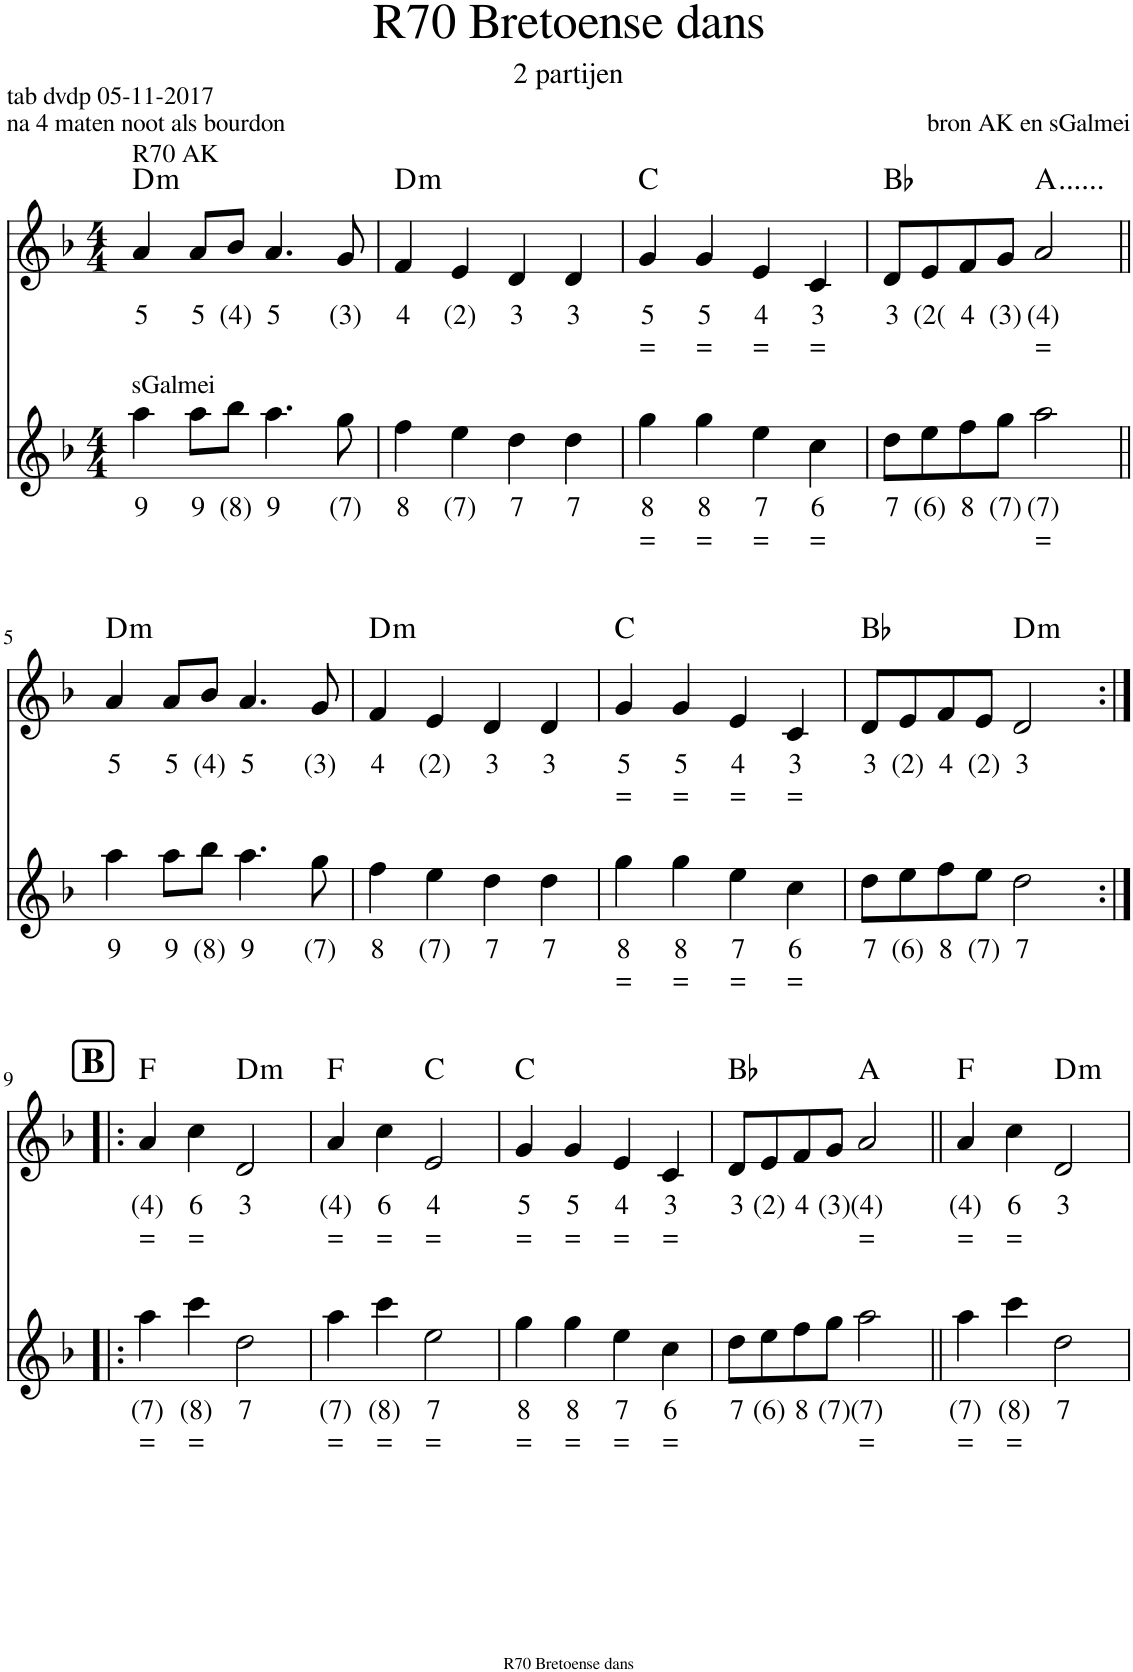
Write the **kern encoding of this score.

**kern	**text	**text	**kern	**text	**text	**harte
*part2	*part2	*part2	*part1	*part1	*part1	*part1
*staff2	*staff2	*staff2	*staff1	*staff1	*staff1	*
*I"Stem	*	*	*I"Stem	*	*	*
*clefG2	*	*	*clefG2	*	*	*
*k[b-]	*	*	*k[b-]	*	*	*
*M4/4	*	*	*M4/4	*	*	*
=1	=1	=1	=1	=1	=1	=1
!	!	!	!LO:TX:a:t=R70 AK	!	!	!
!LO:TX:a:t=sGalmei	!	!	!	!	!	!
!	!LO:LY:b	!	!	!LO:LY:b	!	!LO:H:kt=m
4aa\	9	.	4a/	5	.	D:min
!	!LO:LY:b	!	!	!LO:LY:b	!	!
8aa\L	9	.	8a/L	5	.	.
!	!LO:LY:b	!	!	!LO:LY:b	!	!
8bb-\J	(8)	.	8b-/J	(4)	.	.
!	!LO:LY:b	!	!	!LO:LY:b	!	!
4.aa\	9	.	4.a/	5	.	.
!	!LO:LY:b	!	!	!LO:LY:b	!	!
8gg\	(7)	.	8g/	(3)	.	.
=2	=2	=2	=2	=2	=2	=2
!	!LO:LY:b	!	!	!LO:LY:b	!	!LO:H:kt=m
4ff\	8	.	4f/	4	.	D:min
!	!LO:LY:b	!	!	!LO:LY:b	!	!
4ee\	(7)	.	4e/	(2)	.	.
!	!LO:LY:b	!	!	!LO:LY:b	!	!
4dd\	7	.	4d/	3	.	.
!	!LO:LY:b	!	!	!LO:LY:b	!	!
4dd\	7	.	4d/	3	.	.
=3	=3	=3	=3	=3	=3	=3
!	!LO:LY:b	!LO:LY:b	!	!LO:LY:b	!LO:LY:b	!
4gg\	8	=	4g/	5	=	C:maj
!	!LO:LY:b	!LO:LY:b	!	!LO:LY:b	!LO:LY:b	!
4gg\	8	=	4g/	5	=	.
!	!LO:LY:b	!LO:LY:b	!	!LO:LY:b	!LO:LY:b	!
4ee\	7	=	4e/	4	=	.
!	!LO:LY:b	!LO:LY:b	!	!LO:LY:b	!LO:LY:b	!
4cc\	6	=	4c/	3	=	.
=4	=4	=4	=4	=4	=4	=4
!	!LO:LY:b	!	!	!LO:LY:b	!	!
8dd\L	7	.	8d/L	3	.	Bb:maj
!	!LO:LY:b	!	!	!LO:LY:b	!	!
8ee\	(6)	.	8e/	(2(	.	.
!	!LO:LY:b	!	!	!LO:LY:b	!	!
8ff\	8	.	8f/	4	.	.
!	!LO:LY:b	!	!	!LO:LY:b	!	!
8gg\J	(7)	.	8g/J	(3)	.	.
!	!LO:LY:b	!LO:LY:b	!	!LO:LY:b	!LO:LY:b	!LO:H:kt=......
2aa\	(7)	=	2a/	(4)	=	.
!!LO:LB:g=z
=5||	=5||	=5||	=5||	=5||	=5||	=5||
!	!LO:LY:b	!	!	!LO:LY:b	!	!LO:H:kt=m
4aa\	9	.	4a/	5	.	D:min
!	!LO:LY:b	!	!	!LO:LY:b	!	!
8aa\L	9	.	8a/L	5	.	.
!	!LO:LY:b	!	!	!LO:LY:b	!	!
8bb-\J	(8)	.	8b-/J	(4)	.	.
!	!LO:LY:b	!	!	!LO:LY:b	!	!
4.aa\	9	.	4.a/	5	.	.
!	!LO:LY:b	!	!	!LO:LY:b	!	!
8gg\	(7)	.	8g/	(3)	.	.
=6	=6	=6	=6	=6	=6	=6
!	!LO:LY:b	!	!	!LO:LY:b	!	!LO:H:kt=m
4ff\	8	.	4f/	4	.	D:min
!	!LO:LY:b	!	!	!LO:LY:b	!	!
4ee\	(7)	.	4e/	(2)	.	.
!	!LO:LY:b	!	!	!LO:LY:b	!	!
4dd\	7	.	4d/	3	.	.
!	!LO:LY:b	!	!	!LO:LY:b	!	!
4dd\	7	.	4d/	3	.	.
=7	=7	=7	=7	=7	=7	=7
!	!LO:LY:b	!LO:LY:b	!	!LO:LY:b	!LO:LY:b	!
4gg\	8	=	4g/	5	=	C:maj
!	!LO:LY:b	!LO:LY:b	!	!LO:LY:b	!LO:LY:b	!
4gg\	8	=	4g/	5	=	.
!	!LO:LY:b	!LO:LY:b	!	!LO:LY:b	!LO:LY:b	!
4ee\	7	=	4e/	4	=	.
!	!LO:LY:b	!LO:LY:b	!	!LO:LY:b	!LO:LY:b	!
4cc\	6	=	4c/	3	=	.
=8	=8	=8	=8	=8	=8	=8
!	!LO:LY:b	!	!	!LO:LY:b	!	!
8dd\L	7	.	8d/L	3	.	Bb:maj
!	!LO:LY:b	!	!	!LO:LY:b	!	!
8ee\	(6)	.	8e/	(2)	.	.
!	!LO:LY:b	!	!	!LO:LY:b	!	!
8ff\	8	.	8f/	4	.	.
!	!LO:LY:b	!	!	!LO:LY:b	!	!
8ee\J	(7)	.	8e/J	(2)	.	.
!	!LO:LY:b	!	!	!LO:LY:b	!	!LO:H:kt=m
2dd\	7	.	2d/	3	.	D:min
!!LO:LB:g=z
!!LO:REH:place=s1:a:B:cj:fs=14:t=B
=9:|!|:	=9:|!|:	=9:|!|:	=9:|!|:	=9:|!|:	=9:|!|:	=9:|!|:
!	!LO:LY:b	!LO:LY:b	!	!LO:LY:b	!LO:LY:b	!
4aa\	(7)	=	4a/	(4)	=	F:maj
!	!LO:LY:b	!LO:LY:b	!	!LO:LY:b	!LO:LY:b	!
4ccc\	(8)	=	4cc\	6	=	.
!	!LO:LY:b	!	!	!LO:LY:b	!	!LO:H:kt=m
2dd\	7	.	2d/	3	.	D:min
=10	=10	=10	=10	=10	=10	=10
!	!LO:LY:b	!LO:LY:b	!	!LO:LY:b	!LO:LY:b	!
4aa\	(7)	=	4a/	(4)	=	F:maj
!	!LO:LY:b	!LO:LY:b	!	!LO:LY:b	!LO:LY:b	!
4ccc\	(8)	=	4cc\	6	=	.
!	!LO:LY:b	!LO:LY:b	!	!LO:LY:b	!LO:LY:b	!
2ee\	7	=	2e/	4	=	C:maj
=11	=11	=11	=11	=11	=11	=11
!	!LO:LY:b	!LO:LY:b	!	!LO:LY:b	!LO:LY:b	!
4gg\	8	=	4g/	5	=	C:maj
!	!LO:LY:b	!LO:LY:b	!	!LO:LY:b	!LO:LY:b	!
4gg\	8	=	4g/	5	=	.
!	!LO:LY:b	!LO:LY:b	!	!LO:LY:b	!LO:LY:b	!
4ee\	7	=	4e/	4	=	.
!	!LO:LY:b	!LO:LY:b	!	!LO:LY:b	!LO:LY:b	!
4cc\	6	=	4c/	3	=	.
=12	=12	=12	=12	=12	=12	=12
!	!LO:LY:b	!	!	!LO:LY:b	!	!
8dd\L	7	.	8d/L	3	.	Bb:maj
!	!LO:LY:b	!	!	!LO:LY:b	!	!
8ee\	(6)	.	8e/	(2)	.	.
!	!LO:LY:b	!	!	!LO:LY:b	!	!
8ff\	8	.	8f/	4	.	.
!	!LO:LY:b	!	!	!LO:LY:b	!	!
8gg\J	(7)	.	8g/J	(3)	.	.
!	!LO:LY:b	!LO:LY:b	!	!LO:LY:b	!LO:LY:b	!
2aa\	(7)	=	2a/	(4)	=	A:maj
=13||	=13||	=13||	=13||	=13||	=13||	=13||
!	!LO:LY:b	!LO:LY:b	!	!LO:LY:b	!LO:LY:b	!
4aa\	(7)	=	4a/	(4)	=	F:maj
!	!LO:LY:b	!LO:LY:b	!	!LO:LY:b	!LO:LY:b	!
4ccc\	(8)	=	4cc\	6	=	.
!	!LO:LY:b	!	!	!LO:LY:b	!	!LO:H:kt=m
2dd\	7	.	2d/	3	.	D:min
=	=	=	=	=	=	=
*-	*-	*-	*-	*-	*-	*-
